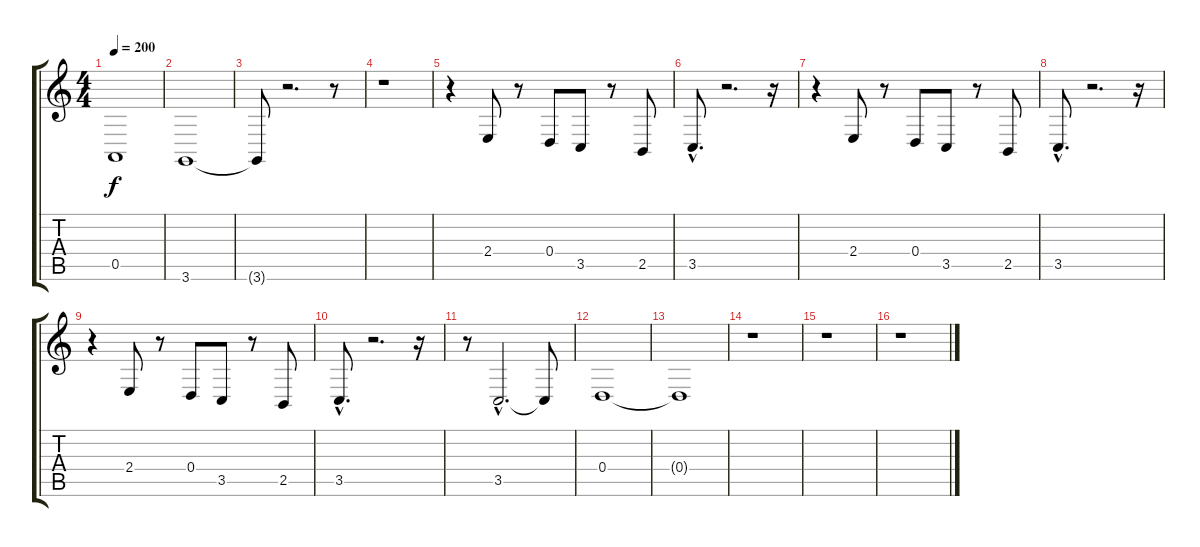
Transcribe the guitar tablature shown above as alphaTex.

\track "" {instrument trombone}
\staff {score tabs}
\tuning (E4 B3 G3 D3 A2 E2) {hide}
\ts (4 4)
\tempo 200
\clef g2
\ks c
0.5{t}.1{dy f} |
3.6.1 |
3.6{t}.8 r.2{d} r.8 |
r.1 |
r.4 2.4.8 r.8 0.4.8 3.5.8 r.8 2.5.8 |
3.5{hac}.8{d} r.2{d} r.16 |
r.4 2.4.8 r.8 0.4.8 3.5.8 r.8 2.5.8 |
3.5{hac}.8{d} r.2{d} r.16 |
r.4 2.4.8 r.8 0.4.8 3.5.8 r.8 2.5.8 |
3.5{hac}.8{d} r.2{d} r.16 |
r.8 3.5{hac}.2{d volume 11} 3.5{t}.8 |
0.4.1{volume 12} |
0.4{t}.1 |
r.1 |
r.1 |
r.1
